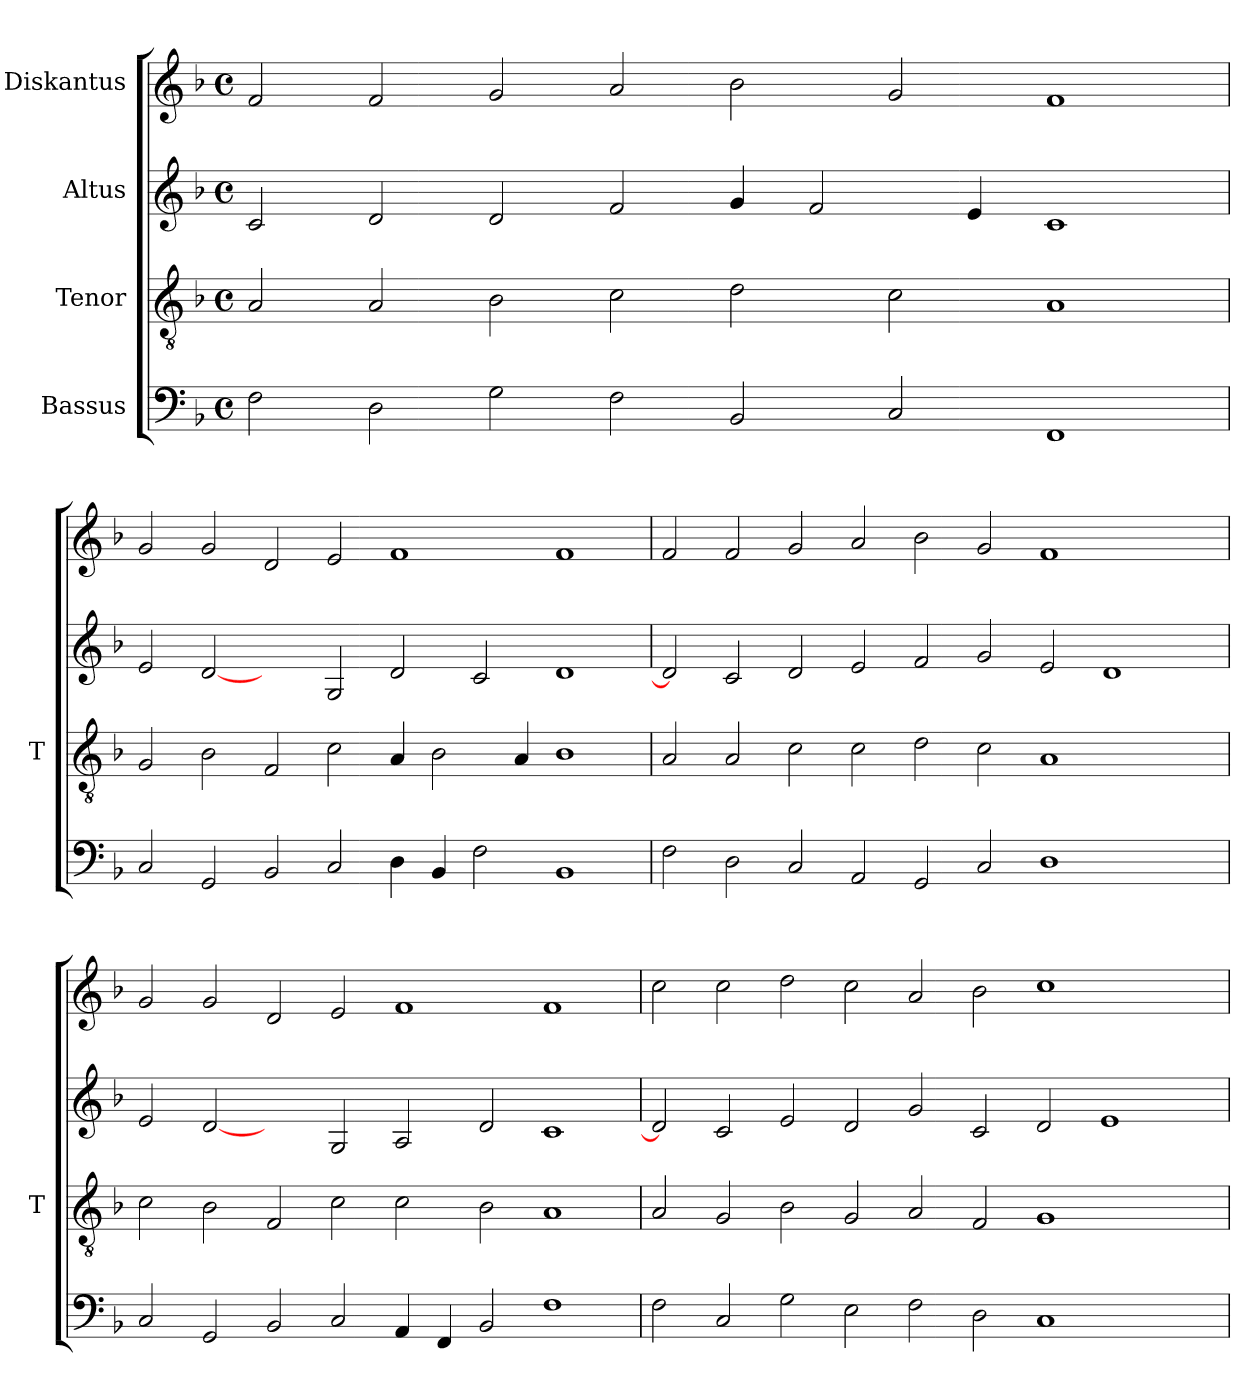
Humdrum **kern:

**kern	**kern	**kern	**kern
*part4	*part3	*part2	*part1
*staff4	*staff3	*staff2	*staff1
*I"Bassus	*I"Tenor	*I"Altus	*I"Diskantus
*	*I'T	*	*
*clefF4	*clefGv2	*clefG2	*clefG2
*k[b-]	*k[b-]	*k[b-]	*k[b-]
*M2/2	*M2/2	*M2/2	*M2/2
*met(c)	*met(c)	*met(c)	*met(c)
=	=	=	=
2F	2A	2c	2f
2D	2A	2d	2f
2G	2B-	2d	2g
2F	2c	2f	2a
2BB-	2d	4g	2b-
.	.	2f	.
2C	2c	.	2g
.	.	4e	.
1FF	1A	1c	1f
=	=	=	=
2C	2G	2e	2g
2GG	2B-	[2d	2g
2BB-	2F	2ryy	2d
2C	2c	2G	2e
4D	4A	2d	1f
4BB-	2B-	.	.
2F	.	2c	.
.	4A	.	.
1BB-	1B-	1d	1f
=	=	=	=
2F	2A	2d]	2f
2D	2A	2c	2f
2C	2c	2d	2g
2AA	2c	2e	2a
2GG	2d	2f	2b-
2C	2c	2g	2g
1D	1A	2e	1f
.	.	1d	.
2ryy	2ryy	.	2ryy
=	=	=	=
2C	2c	2e	2g
2GG	2B-	[2d	2g
2BB-	2F	2ryy	2d
2C	2c	2G	2e
4AA	2c	2A	1f
4FF	.	.	.
2BB-	2B-	2d	.
1F	1A	1c	1f
=	=	=	=
2F	2A	2d]	2cc
2C	2G	2c	2cc
2G	2B-	2e	2dd
2E	2G	2d	2cc
2F	2A	2g	2a
2D	2F	2c	2b-
1C	1G	2d	1cc
.	.	1e	.
2ryy	2ryy	.	2ryy
=	=	=	=
*-	*-	*-	*-
